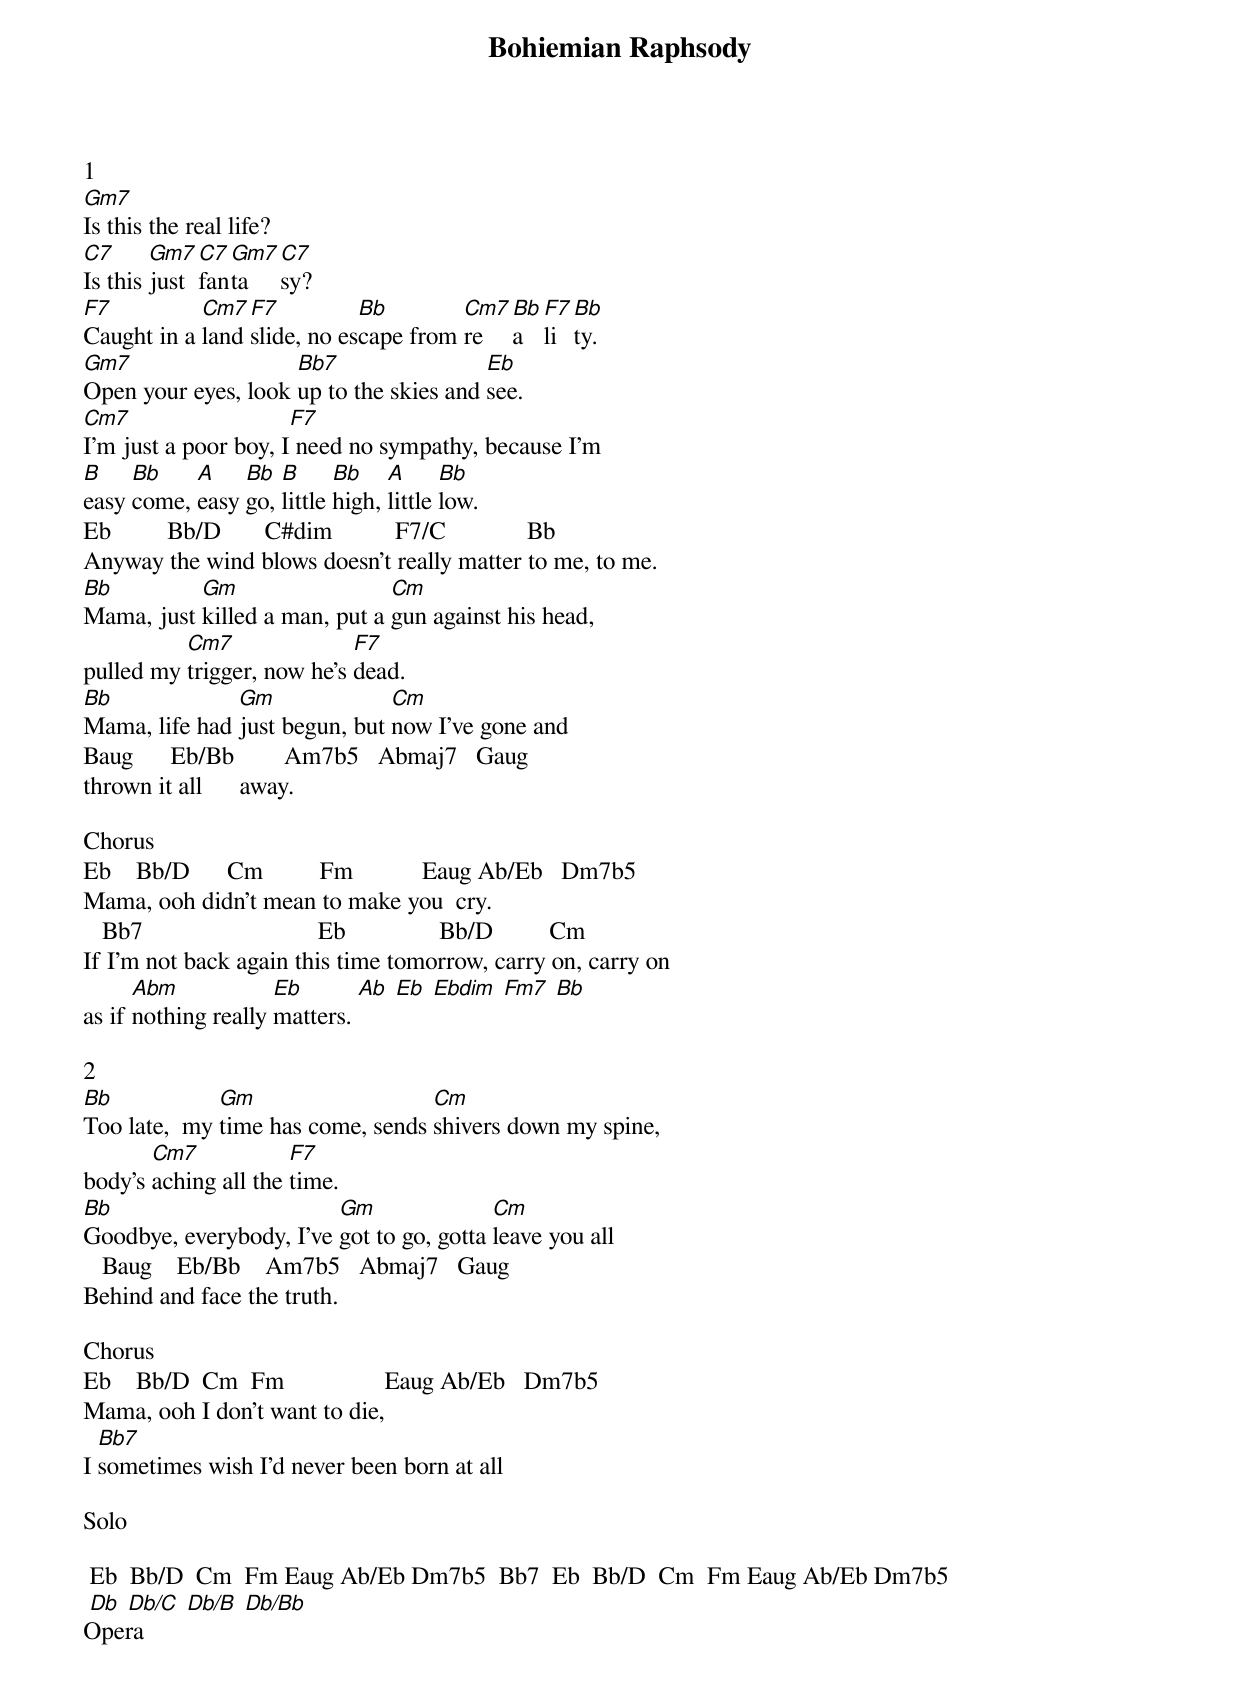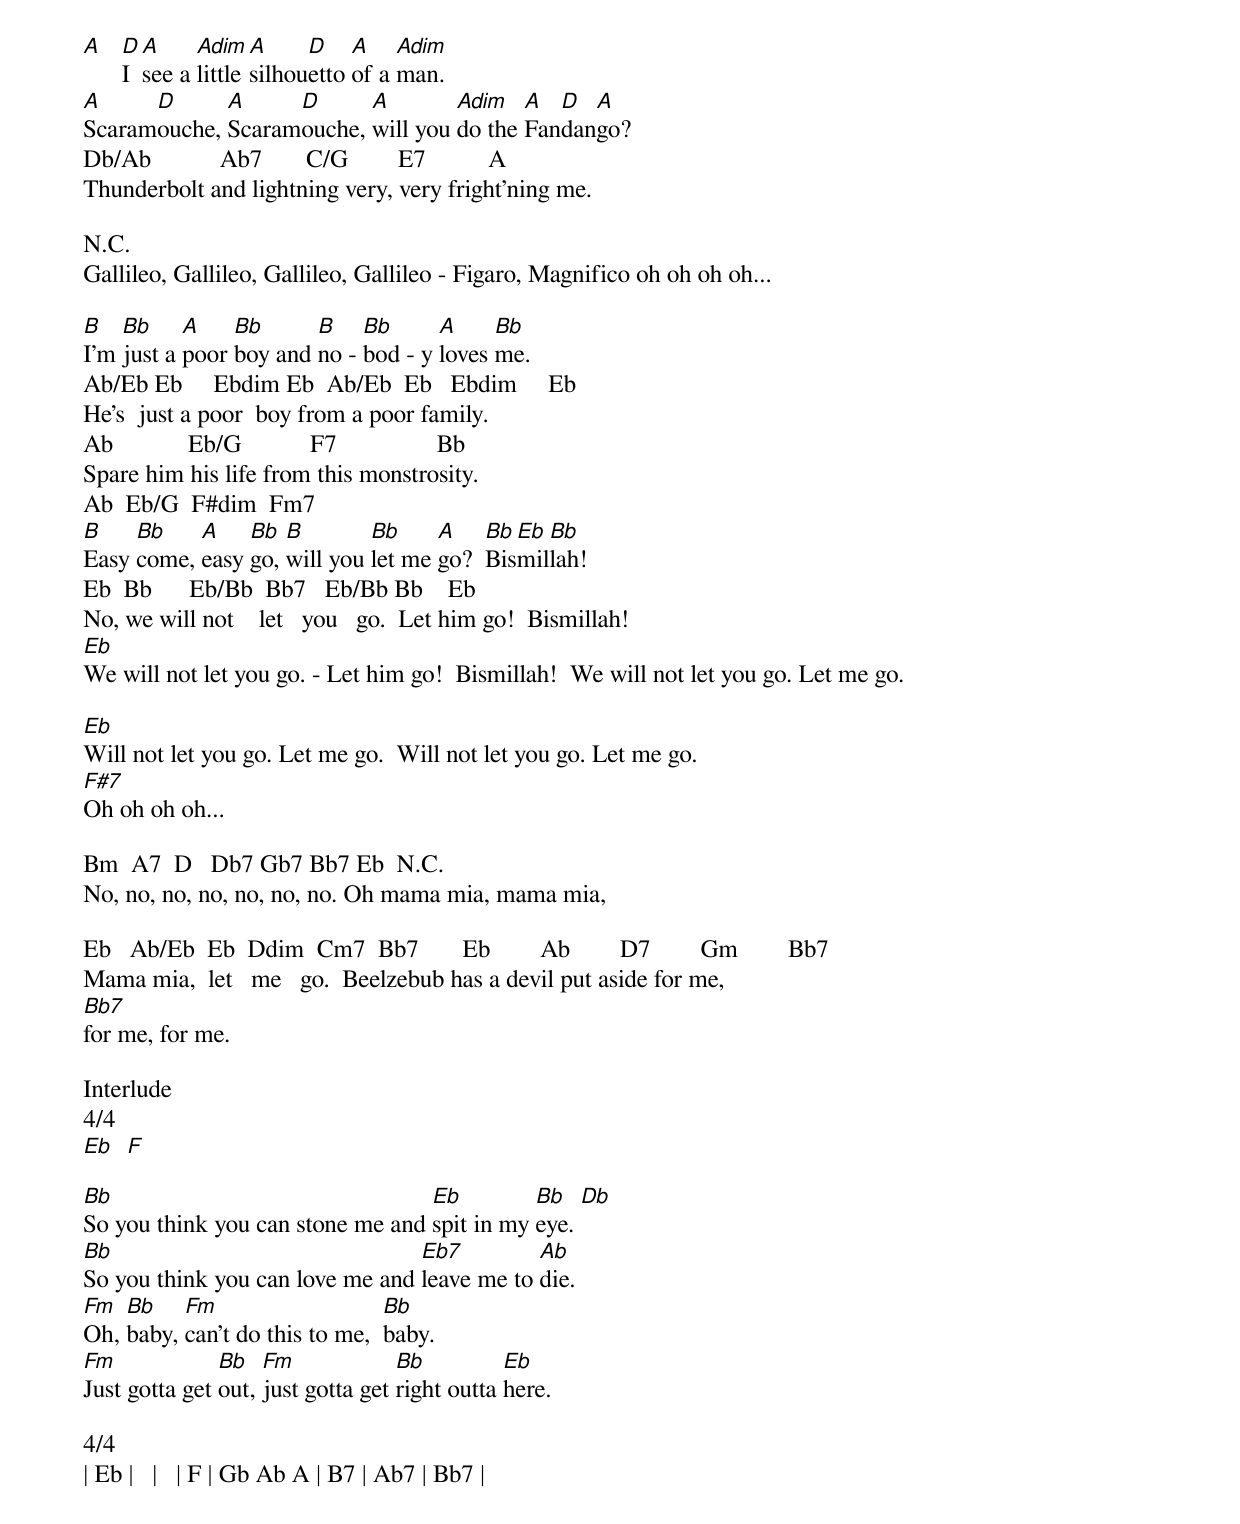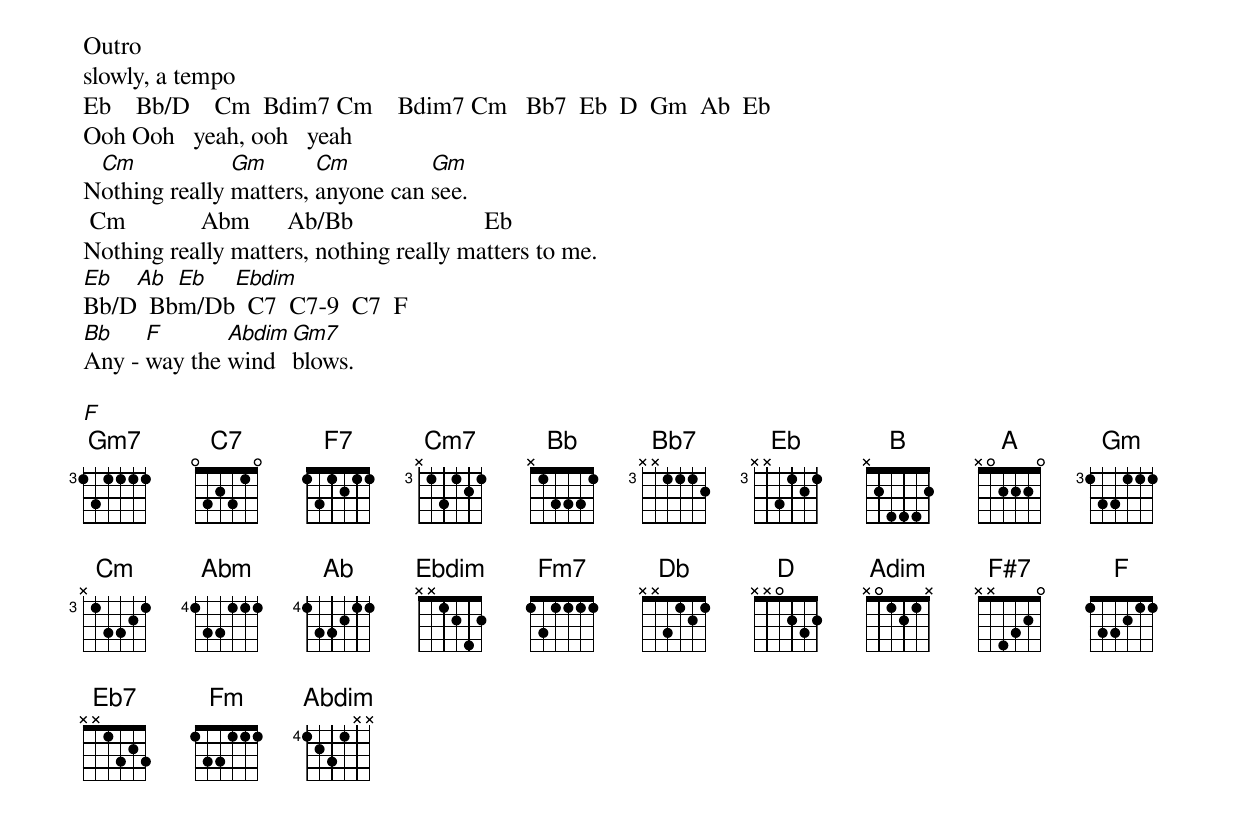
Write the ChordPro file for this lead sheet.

{title:Bohiemian Raphsody}

1
[Gm7]Is this the real life?
[C7]Is this [Gm7]just [C7]fan[Gm7]ta[C7]sy?
[F7]Caught in a [Cm7]land [F7]slide, no es[Bb]cape from [Cm7]re[Bb]a[F7]li[Bb]ty.
[Gm7]Open your eyes, look [Bb7]up to the skies and [Eb]see.
[Cm7]I'm just a poor boy, I[F7] need no sympathy, because I'm
[B]easy [Bb]come, [A]easy [Bb]go, [B]little [Bb]high, [A]little [Bb]low.
Eb         Bb/D       C#dim          F7/C             Bb
Anyway the wind blows doesn't really matter to me, to me.
[Bb]Mama, just [Gm]killed a man, put a [Cm]gun against his head,
pulled my [Cm7]trigger, now he's [F7]dead.
[Bb]Mama, life had [Gm]just begun, but [Cm]now I've gone and
Baug      Eb/Bb        Am7b5   Abmaj7   Gaug
thrown it all      away.

Chorus
Eb    Bb/D      Cm         Fm           Eaug Ab/Eb   Dm7b5
Mama, ooh didn't mean to make you  cry.
   Bb7                            Eb               Bb/D         Cm
If I'm not back again this time tomorrow, carry on, carry on
as if [Abm]nothing really [Eb]matters. [Ab] [Eb] [Ebdim] [Fm7] [Bb]

2
[Bb]Too late,  my [Gm]time has come, sends [Cm]shivers down my spine,
body's [Cm7]aching all the [F7]time.
[Bb]Goodbye, everybody, I've [Gm]got to go, gotta [Cm]leave you all
   Baug    Eb/Bb    Am7b5   Abmaj7   Gaug
Behind and face the truth.

Chorus
Eb    Bb/D  Cm  Fm                Eaug Ab/Eb   Dm7b5
Mama, ooh I don't want to die,
I [Bb7]sometimes wish I'd never been born at all

Solo

 Eb  Bb/D  Cm  Fm Eaug Ab/Eb Dm7b5  Bb7  Eb  Bb/D  Cm  Fm Eaug Ab/Eb Dm7b5
 [Db] [Db/C] [Db/B] [Db/Bb]
Opera
[A]   [D]I [A]see a [Adim]little [A]silhou[D]etto [A]of a [Adim]man.
[A]Scaram[D]ouche, [A]Scaram[D]ouche, [A]will you [Adim]do the [A]Fan[D]dan[A]go?
Db/Ab           Ab7       C/G        E7          A
Thunderbolt and lightning very, very fright'ning me.

N.C.
Gallileo, Gallileo, Gallileo, Gallileo - Figaro, Magnifico oh oh oh oh...

[B]I'm [Bb]just a [A]poor [Bb]boy and [B]no - [Bb]bod - y [A]loves [Bb]me.
Ab/Eb Eb     Ebdim Eb  Ab/Eb  Eb   Ebdim     Eb
He's  just a poor  boy from a poor family.
Ab            Eb/G           F7                Bb
Spare him his life from this monstrosity.
Ab  Eb/G  F#dim  Fm7
[B]Easy [Bb]come, [A]easy [Bb]go, [B]will you [Bb]let me [A]go?  [Bb]Bis[Eb]mil[Bb]lah!
Eb  Bb      Eb/Bb  Bb7   Eb/Bb Bb    Eb
No, we will not    let   you   go.  Let him go!  Bismillah!
[Eb]We will not let you go. - Let him go!  Bismillah!  We will not let you go. Let me go.

[Eb]Will not let you go. Let me go.  Will not let you go. Let me go.
[F#7]Oh oh oh oh...

Bm  A7  D   Db7 Gb7 Bb7 Eb  N.C.
No, no, no, no, no, no, no. Oh mama mia, mama mia,

Eb   Ab/Eb  Eb  Ddim  Cm7  Bb7       Eb        Ab        D7        Gm        Bb7
Mama mia,  let   me   go.  Beelzebub has a devil put aside for me,
[Bb7]for me, for me.

Interlude
4/4
[Eb]  [F]

[Bb]So you think you can stone me and [Eb]spit in my [Bb]eye. [Db]
[Bb]So you think you can love me and [Eb7]leave me to [Ab]die.
[Fm]Oh, [Bb]baby, [Fm]can't do this to me,  [Bb]baby.
[Fm]Just gotta get [Bb]out, [Fm]just gotta get [Bb]right outta [Eb]here.

4/4
| Eb |   |   | F | Gb Ab A | B7 | Ab7 | Bb7 |

Outro
slowly, a tempo
Eb    Bb/D    Cm  Bdim7 Cm    Bdim7 Cm   Bb7  Eb  D  Gm  Ab  Eb
Ooh Ooh   yeah, ooh   yeah
N[Cm]othing really [Gm]matters, [Cm]anyone can [Gm]see.
 Cm            Abm      Ab/Bb                     Eb
Nothing really matters, nothing really matters to me.
[Eb]Bb/D[Ab]  Bb[Eb]m/Db[Ebdim]  C7  C7-9  C7  F
[Bb]Any - [F]way the [Abdim]wind  [Gm7]blows.

[F]
